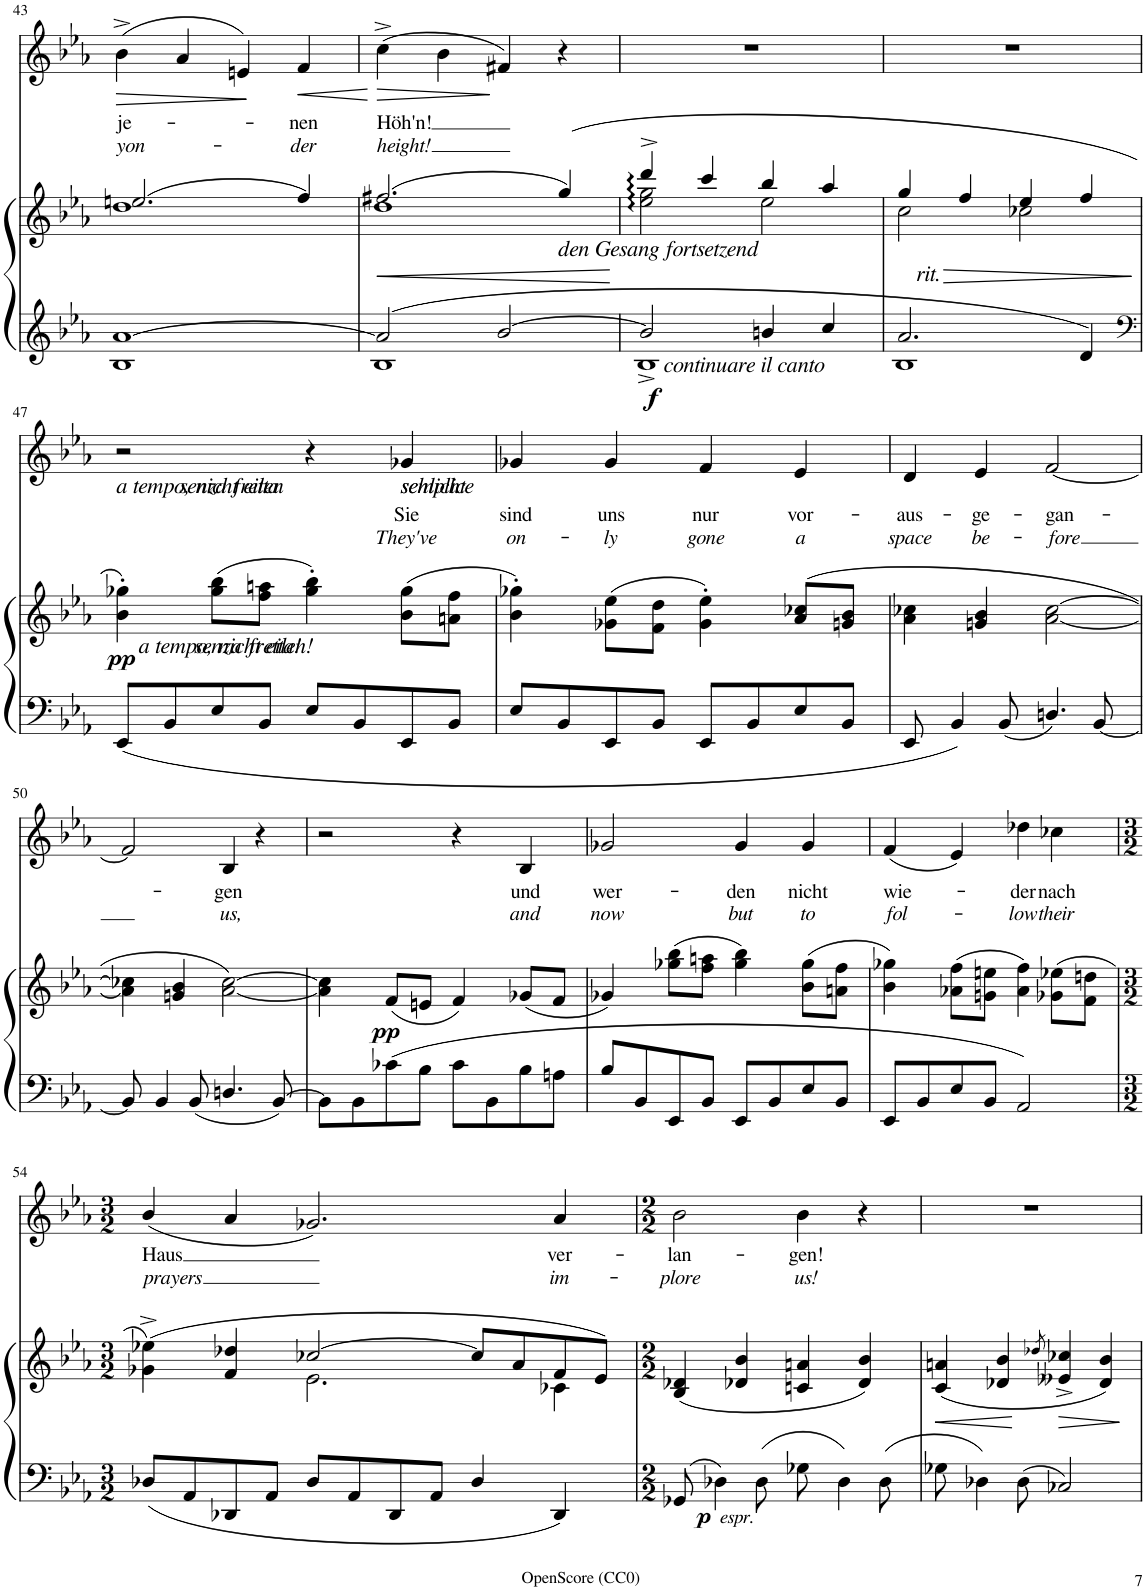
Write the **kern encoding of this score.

**kern	**kern	**dynam	**kern	**text	**text	**dynam
*part2	*part2	*part2	*part1	*part1	*part1	*part1
*staff3	*staff2	*staff2/3	*staff1	*staff1	*staff1	*staff1
*I"Piano	*	*	*I"Gesang Voice	*	*	*
*I'Pno	*	*	*	*	*	*
!!LO:PB:g=z
*clefG2	*clefG2	*	*clefG2	*	*	*
*k[b-e-a-]	*k[b-e-a-]	*	*k[b-e-a-]	*	*	*
*M2/2	*M2/2	*	*M2/2	*	*	*
=43	=43	=43	=43	=43	=43	=43
*	*^	*	*	*	*	*
!	!	!	!	!	!LO:LY:b	!LO:LY:b	!LO:HP:b
1B- [1a-	(2.een/	1dd	.	(4b-^\	je-	yon-	>
.	.	.	.	4a-/	.	.	.
.	.	.	.	4en/)	.	.	]
!	!	!	!	!	!LO:LY:b	!LO:LY:b	!LO:HP:b
.	4ff/)	.	.	4f/	-nen	-der	<
*	*v	*v	*	*	*	*	*
.	.	.	.	.	.	[
=44	=44	=44	=44	=44	=44	=44
*^	*	*	*	*	*	*
!	!	!	!LO:HP:b	!	!LO:LY:b	!LO:LY:b	!LO:HP:b
*	*	*^	*	*	*	*	*
2a-/]	1B-	(2.ff#X/	1dd	<	(4cc^\	Höh'n!	height!	>
.	.	.	.	.	4b-\	.	.	.
[2b-/	.	.	.	.	4f#X/)	.	.	]
!	!	!LO:TX:b:i:t=den Gesang fortsetzend	!	!	!	!	!	!
.	.	(4gg/)	.	.	4r	.	.	.
*v	*v	*	*	*	*	*	*	*
*	*v	*v	*	*	*	*	*
.	.	[	.	.	.	.
=45	=45	=45	=45	=45	=45	=45
*^	*^	*	*	*	*	*
!LO:TX:b:i:t=continuare il canto	!	!	!	!	!	!	!	!
!	!	!	!	!LO:DY:b=2	!	!	!	!
2b-/]	1B-^	4ddd:^/	2ee-\: 2gg\:	f	1r	.	.	.
.	.	4ccc/	.	.	.	.	.	.
4bn/	.	4bb-/	2ee-\	.	.	.	.	.
4cc/	.	4aa-/	.	.	.	.	.	.
=46	=46	=46	=46	=46	=46	=46	=46	=46
!	!	!LO:TX:b:i:t=rit.	!	!	!	!	!	!
!	!	!	!	!LO:HP:b	!	!	!	!
2.a-/	1B-	4gg/	2cc\	>	1r	.	.	.
.	.	4ff/	.	.	.	.	.	.
.	.	4ee-/	2cc-X\	.	.	.	.	.
4d/	.	4ff/	.	.	.	.	.	.
*v	*v	*	*	*	*	*	*	*
*	*v	*v	*	*	*	*	*
.	.	]	.	.	.	.
!!LO:LB:g=z
=47	=47	=47	=47	=47	=47	=47
*clefF4	*	*	*	*	*	*
!	!	!	!LO:TX:b:i:t=a tempo, nicht eilen	!	!	!
!	!	!	!LO:TX:b:i:t=senza fretta	!	!	!
!	!LO:TX:b:i:t=a tempo, nicht eilen!	!	!	!	!	!
!	!	!LO:DY:b	!	!	!	!
8EE-/L	4b-\' 4gg-X\')	pp	2r	.	.	.
8BB-/	.	.	.	.	.	.
!	!LO:TX:b:i:t=senza fretta!	!	!	!	!	!
8E-/	(8gg-\ 8bb-\L	.	.	.	.	.
8BB-/J	8ff\ 8aan\J	.	.	.	.	.
8E-/L	4gg-\' 4bb-\')	.	4r	.	.	.
8BB-/	.	.	.	.	.	.
!	!	!	!LO:TX:b:i:t=schlicht	!	!	!
!	!	!	!LO:TX:b:i:t=semplice	!	!	!
!	!	!	!	!LO:LY:b	!LO:LY:b	!
8EE-/	(8b-\ 8gg-\L	.	4g-X/	Sie	They've	.
8BB-/J	8an\ 8ff\J	.	.	.	.	.
=48	=48	=48	=48	=48	=48	=48
!	!	!	!	!LO:LY:b	!LO:LY:b	!
8E-/L	4b-\' 4gg-X\')	.	4g-X/	sind	on-	.
8BB-/	.	.	.	.	.	.
!	!	!	!	!LO:LY:b	!LO:LY:b	!
8EE-/	(8g-X\ 8ee-\L	.	4g-/	uns	-ly	.
8BB-/J	8f\ 8dd\J	.	.	.	.	.
!	!	!	!	!LO:LY:b	!LO:LY:b	!
8EE-/L	4g-\' 4ee-\')	.	4f/	nur	gone	.
8BB-/	.	.	.	.	.	.
!	!	!	!	!LO:LY:b	!LO:LY:b	!
8E-/	(8a-/ 8cc-X/L	.	4e-/	vor-	a	.
8BB-/J	8gn/ 8b-/J	.	.	.	.	.
=49	=49	=49	=49	=49	=49	=49
!	!	!	!	!LO:LY:b	!LO:LY:b	!
8EE-/	4a-\ 4cc-X\	.	4d/	-aus-	space	.
4BB-/	.	.	.	.	.	.
!	!	!	!	!LO:LY:b	!LO:LY:b	!
.	4gn/ 4b-/	.	4e-/	-ge-	be-	.
8BB-/	.	.	.	.	.	.
!	!	!	!	!LO:LY:b	!LO:LY:b	!
4.Dn/	[2a-\ [2cc-\	.	[2f/	-gan-	-fore	.
[8BB-/	.	.	.	.	.	.
!!LO:LB:g=z
=50	=50	=50	=50	=50	=50	=50
8BB-/]	4a-\] 4cc-X\]	.	2f/]	.	.	.
4BB-/	.	.	.	.	.	.
.	4gn/ 4b-/	.	.	.	.	.
8BB-/	.	.	.	.	.	.
!	!	!	!	!LO:LY:b	!LO:LY:b	!
4.Dn/	[2a-\ [2cc-\)	.	4B-/	-gen	us,	.
.	.	.	4r	.	.	.
[8BB-/	.	.	.	.	.	.
=51	=51	=51	=51	=51	=51	=51
8BB-\L]	4a-\] 4cc-\]	.	2r	.	.	.
8BB-\	.	.	.	.	.	.
!	!	!LO:DY:b	!	!	!	!
8c-X\	(8f/L	pp	.	.	.	.
8B-\J	8en/J	.	.	.	.	.
8c-\L	4f/)	.	4r	.	.	.
8BB-\	.	.	.	.	.	.
!	!	!	!	!LO:LY:b	!LO:LY:b	!
8B-\	(8g-X/L	.	4B-/	und	and	.
8An\J	8f/J	.	.	.	.	.
=52	=52	=52	=52	=52	=52	=52
!	!	!	!	!LO:LY:b	!LO:LY:b	!
8B-/L	4g-X/)	.	2g-X/	wer-	now	.
8BB-/	.	.	.	.	.	.
8EE-/	(8gg-X\ 8bb-\L	.	.	.	.	.
8BB-/J	8ff\ 8aan\J	.	.	.	.	.
!	!	!	!	!LO:LY:b	!LO:LY:b	!
8EE-/L	4gg-\ 4bb-\)	.	4g-/	-den	but	.
8BB-/	.	.	.	.	.	.
!	!	!	!	!LO:LY:b	!LO:LY:b	!
8E-/	(8b-\ 8gg-\L	.	4g-/	nicht	to	.
8BB-/J	8an\ 8ff\J	.	.	.	.	.
=53	=53	=53	=53	=53	=53	=53
!	!	!	!	!LO:LY:b	!LO:LY:b	!
8EE-/L	4b-\ 4gg-X\)	.	(4f/	wie-	fol-	.
8BB-/	.	.	.	.	.	.
8E-/	(8a-X\ 8ff\L	.	4e-/)	.	.	.
8BB-/J	8gn\ 8een\J	.	.	.	.	.
!	!	!	!	!LO:LY:b	!LO:LY:b	!
2AA-/	4a-\ 4ff\)	.	4dd-X\	-der	-low	.
!	!	!	!	!LO:LY:b	!LO:LY:b	!
.	(8g-X\ 8ee-X\L	.	4cc-X\	nach	their	.
.	8f\ 8ddn\J	.	.	.	.	.
!!LO:LB:g=z
=54	=54	=54	=54	=54	=54	=54
*M3/2	*M3/2	*	*M3/2	*	*	*
*	*^	*	*	*	*	*
!	!	!	!	!	!LO:LY:b	!LO:LY:b	!
8D-X/L	(4ee-X^>\)	4g-X\	.	(4b-/	Haus	prayers	.
8AA-/	.	.	.	.	.	.	.
8DD-X/	4dd-X/	4f/	.	4a-/	.	.	.
8AA-/J	.	.	.	.	.	.	.
8D-/L	[2cc-X/	2.e-\	.	2.g-X/)	.	.	.
8AA-/	.	.	.	.	.	.	.
8DD-/	.	.	.	.	.	.	.
8AA-/J	.	.	.	.	.	.	.
4D-/	8cc-/L]	.	.	.	.	.	.
.	8a-/	.	.	.	.	.	.
!	!	!	!	!	!LO:LY:b	!LO:LY:b	!
4DD-/	8f/	4c-X\	.	4a-/	ver-	im-	.
.	8e-/J)	.	.	.	.	.	.
*	*v	*v	*	*	*	*	*
=55	=55	=55	=55	=55	=55	=55
*M2/2	*M2/2	*	*M2/2	*	*	*
!	!	!LO:DY:b=2	!	!LO:LY:b	!LO:LY:b	!
!	!	!LO:DY:n=1:b=2	!	!	!	!
8GG-X/	(4B-/ 4d-X/	p other-dynamics	2b-\	-lan-	-plore	.
4D-X\	.	.	.	.	.	.
.	4d-X/ 4b-/	.	.	.	.	.
8D-\	.	.	.	.	.	.
!	!	!	!	!LO:LY:b	!LO:LY:b	!
8G-X\	4cn/ 4an/	.	4b-\	-gen!	us!	.
4D-\	.	.	.	.	.	.
.	4d-/ 4b-/)	.	4r	.	.	.
8D-\	.	.	.	.	.	.
=56	=56	=56	=56	=56	=56	=56
!	!	!LO:HP:b	!	!	!	!
8G-X\	(4c/ 4an/	<	1r	.	.	.
4D-X\	.	.	.	.	.	.
.	4d-X/ 4b-/	.	.	.	.	.
8D-\	.	.	.	.	.	.
.	8qdd-X/	.	.	.	.	.
2C-X/	4e--X/^ 4cc-X/^	[	.	.	.	.
.	4d-/ 4b-/)	.	.	.	.	.
=	=	=	=	=	=	=
*-	*-	*-	*-	*-	*-	*-
